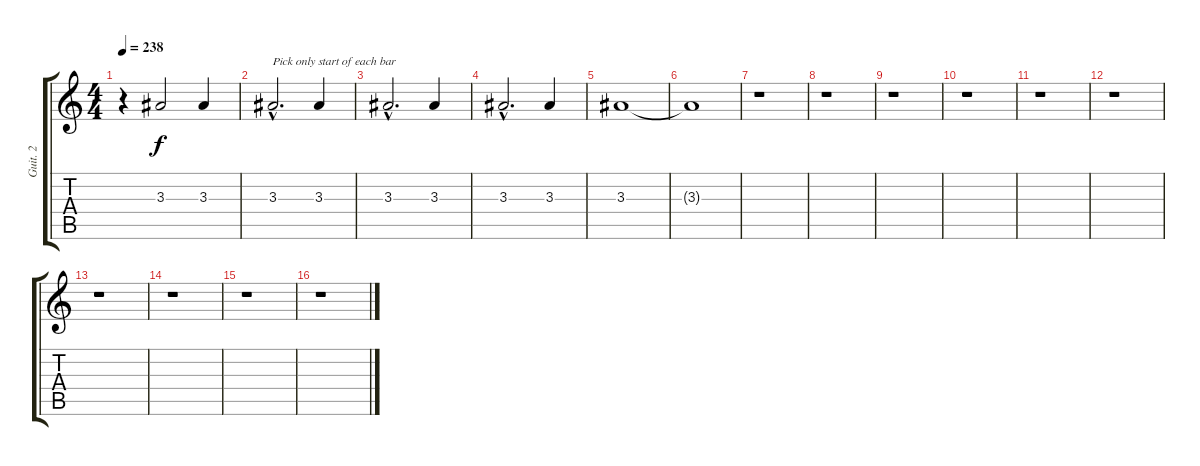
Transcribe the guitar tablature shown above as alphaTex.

\track ("Guit. 2" "Guit. 2") {instrument overdrivenguitar}
\staff {score tabs}
\tuning (E4 B3 G3 D3 A2 E2) {hide}
\ts (4 4)
\tempo 238
\clef g2
\ks c
r.4{dy f instrument overdrivenguitar} 3.3.2 3.3.4 |
3.3{hac}.2{d txt "Pick only start of each bar"} 3.3.4 |
3.3{hac}.2{d} 3.3.4 |
3.3{hac}.2{d} 3.3.4 |
3.3.1 |
3.3{t}.1 |
r.1 |
r.1 |
r.1 |
r.1 |
r.1 |
r.1 |
r.1 |
r.1 |
r.1 |
r.1
